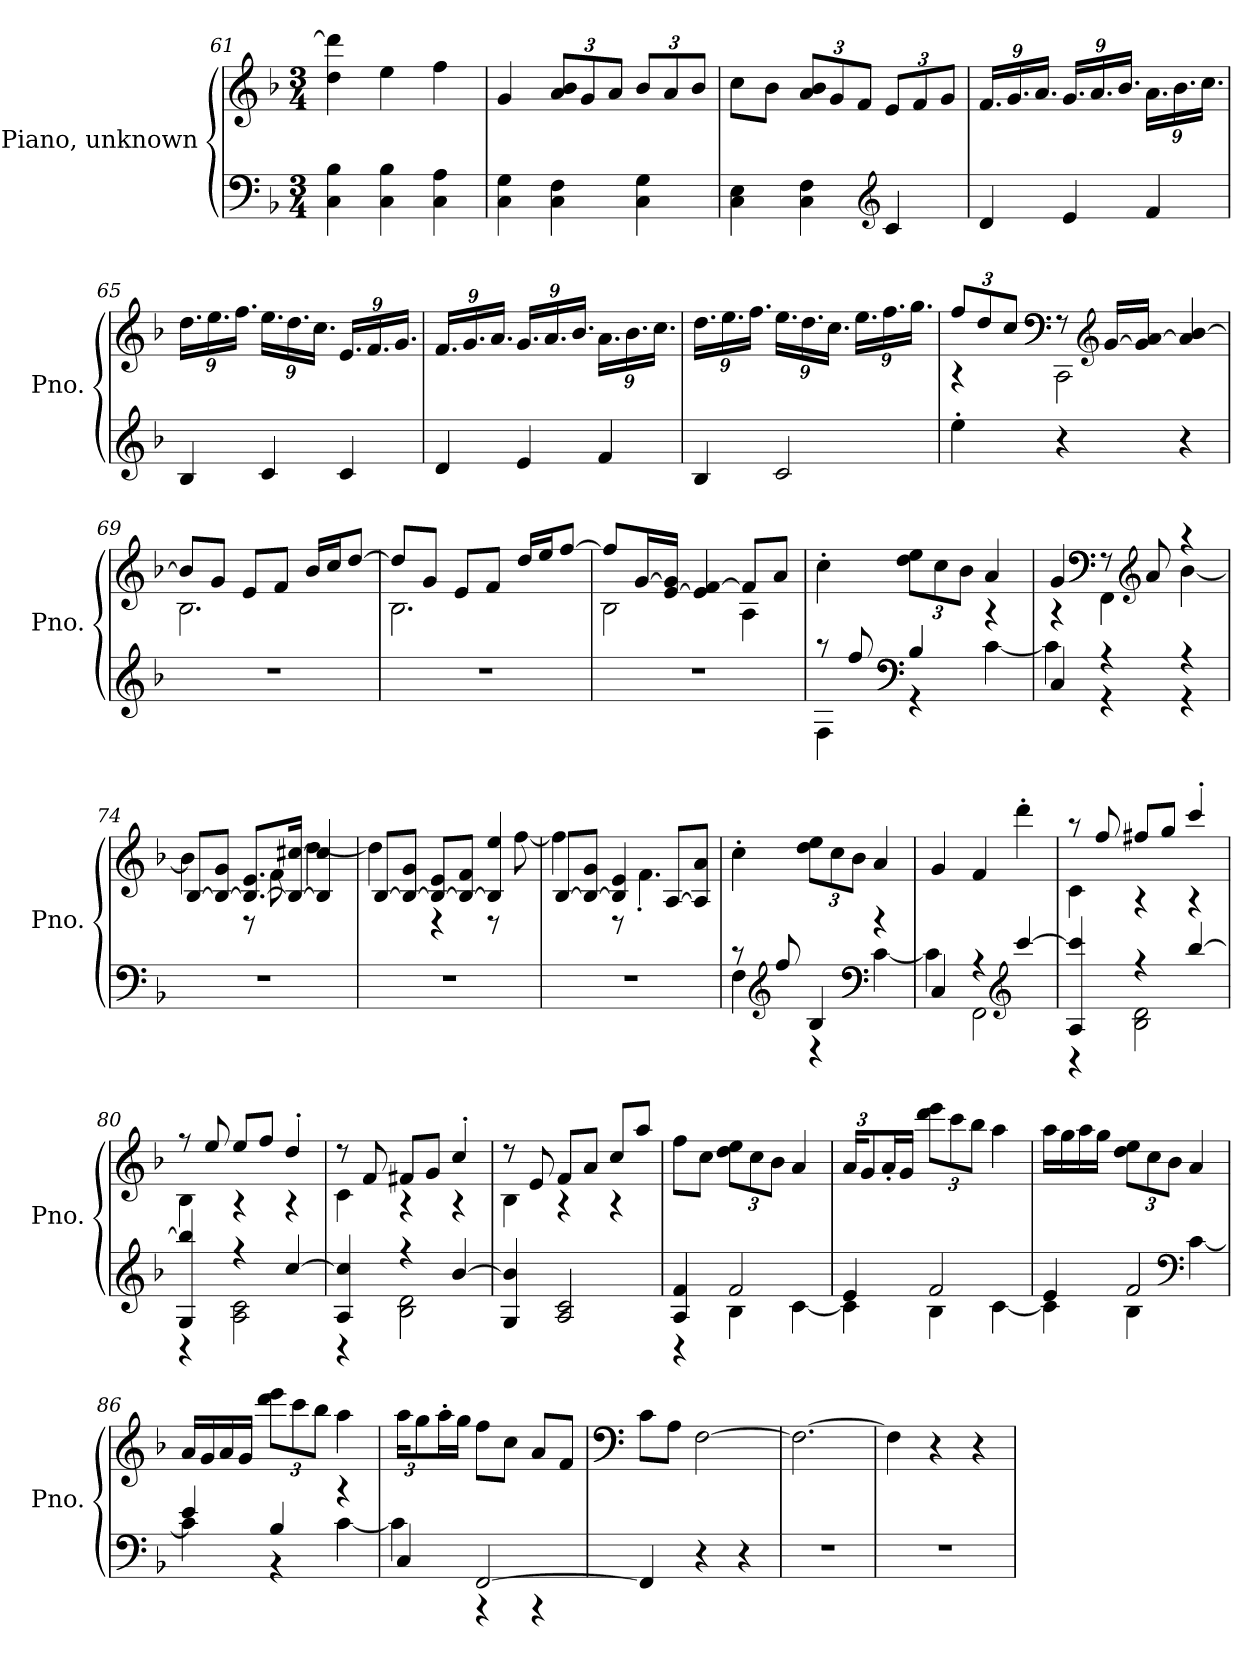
**kern	**kern
*part1	*part1
*staff2	*staff1
*I"Piano, unknown	*
*I'Pno.	*
*clefF4	*clefG2
*k[b-]	*k[b-]
*M3/4	*M3/4
=61	=61
4C\ 4B-\	4dd\ 4ddd\]
4C\ 4B-\	4ee\
4C\ 4A\	4ff\
=62	=62
4C\ 4G\	4g/
*	*Xbrackettup
4C\ 4F\	12a/ 12b-/L
.	12g/
.	12a/J
4C\ 4G\	12b-/L
.	12a/
.	12b-/J
!!LO:PB:g=z
=63	=63
4C\ 4E\	8cc\L
.	8b-\J
4C\ 4F\	12a/ 12b-/L
.	12g/
.	12f/J
*clefG2	*
4c/	12e/L
.	12f/
.	12g/J
=64	=64
4d/	18.f/LL
.	18.g/
.	18.a/JJ
4e/	18.g/LL
.	18.a/
.	18.b-/JJ
4f/	18.a\LL
.	18.b-\
.	18.cc\JJ
=65	=65
4B-/	18.dd\LL
.	18.ee\
.	18.ff\JJ
4c/	18.ee\LL
.	18.dd\
.	18.cc\JJ
4c/	18.e/LL
.	18.f/
.	18.g/JJ
!!LO:LB:g=z
=66	=66
4d/	18.f/LL
.	18.g/
.	18.a/JJ
4e/	18.g/LL
.	18.a/
.	18.b-/JJ
4f/	18.a\LL
.	18.b-\
.	18.cc\JJ
=67	=67
4B-/	18.dd\LL
.	18.ee\
.	18.ff\JJ
2c/	18.ee\LL
.	18.dd\
.	18.cc\JJ
.	18.ee\LL
.	18.ff\
.	18.gg\JJ
=68	=68
*	*^
4ee'\	12ff/L	4r
.	12dd/	.
.	12cc/J	.
*	*clefF4	*
4r	8r	2CC\
*	*clefG2	*
.	[16g/LL	.
.	16g/] [16a/JJ	.
4r	4a/] [4b-/	.
!!LO:LB:g=z	!!
=69	=69	=69
2.r	8b-/L]	2.B-\
.	8g/J	.
.	8e/L	.
.	8f/J	.
.	16b-/LL	.
.	16cc/J	.
.	[8dd/J	.
=70	=70	=70
2.r	8dd/L]	2.B-\
.	8g/J	.
.	8e/L	.
.	8f/J	.
.	16dd/LL	.
.	16ee/J	.
.	[8ff/J	.
=71	=71	=71
2.r	8ff/L]	2B-\
.	[16g/L	.
.	[16e/ 16g/]JJ	.
.	4e/] [4f/	.
.	8f/L]	4A\
.	8a/J	.
*	*v	*v
=72	=72
*^	*
8r	4F\	4cc'\
8ff/	.	.
*clefF4	*	*
4B-/	4r	12dd\ 12ee\L
.	.	12cc\
.	.	12b-\J
4r	[4c\	4a/
=73	=73	=73
*	*	*^
4C/	4c\]	4g/	4r
*	*	*clefF4	*
4r	4r	8r	4FF\
*	*	*clefG2	*
.	.	8a/	.
4r	4r	4r	[4b-\
*v	*v	*	*
!!LO:LB:g=z	!!
=74	=74	=74
2.r	[8B-/L	4b-\]
.	8B-/_ 8g/J	.
.	8.B-/_ 8.e/L	8r
.	.	8f\
.	16B-/_ [16cc#X/Jk	.
.	4B-/] 4cc#/]	[4dd\
=75	=75	=75
2.r	[8B-/L	4dd\]
.	8B-/_ 8g/J	.
.	8B-/_ 8e/L	4r
.	8B-/_ 8f/J	.
.	4B-/] 4ee/	8r
.	.	[8ff\
=76	=76	=76
2.r	[8B-/L	4ff\]
.	8B-/_ 8g/J	.
.	4B-/] 4e/	8r
.	.	4.f'\
.	[8A/L	.
.	8A/] 8a/J	.
*	*v	*v
=77	=77
*^	*
8r	4F\	4cc'\
*clefG2	*	*
8ff/	.	.
4B-/	4r	12dd\ 12ee\L
.	.	12cc\
.	.	12b-\J
*clefF4	*	*
4r	[4c\	4a/
!!LO:LB:g=z
=78	=78	=78
4C/	4c\]	4g/
4r	2FF\	4f/
*clefG2	*	*
[4ccc/	.	4ddd'\
=79	=79	=79
*	*	*^
4A/ 4ccc/]	4r	8r	4c\
.	.	8ff/	.
4r	2B-\ 2d\	8ff#X/L	4r
.	.	8gg/J	.
[4bb-/	.	4ccc'/	4r
=80	=80	=80	=80
4G/ 4bb-/]	4r	8r	4B-\
.	.	8ee/	.
4r	2A\ 2c\	8ee/L	4r
.	.	8ff/J	.
[4cc/	.	4dd'/	4r
=81	=81	=81	=81
4A/ 4cc/]	4r	8r	4c\
.	.	8f/	.
4r	2B-\ 2d\	8f#X/L	4r
.	.	8g/J	.
[4b-/	.	4cc'/	4r
*v	*v	*	*
=82	=82	=82
4G/ 4b-/]	8r	4B-\
.	8e/	.
2A/ 2c/	8f/L	4r
.	8a/J	.
.	8cc/L	4r
.	8aa/J	.
*	*v	*v
=83	=83
*^	*
4A/ 4f/	4r	8ff\L
.	.	8cc\J
2f/	4B-\	12dd\ 12ee\L
.	.	12cc\
.	.	12b-\J
.	[4c\	4a/
!!LO:LB:g=z
=84	=84	=84
4e/	4c\]	24a/KL
.	.	12g/
.	.	16a'/L
.	.	16g/JJ
2f/	4B-\	12ddd\ 12eee\L
.	.	12ccc\
.	.	12bb-\J
.	[4c\	4aa\
=85	=85	=85
4e/	4c\]	16aa\LL
.	.	16gg\
.	.	16aa\
.	.	16gg\JJ
2f/	4B-\	12dd\ 12ee\L
.	.	12cc\
.	.	12b-\J
*clefF4	*	*
.	[4c\	4a/
=86	=86	=86
4e/	4c\]	16a/LL
.	.	16g/
.	.	16a/
.	.	16g/JJ
4B-/	4r	12ddd\ 12eee\L
.	.	12ccc\
.	.	12bb-\J
4r	[4c\	4aa\
=87	=87	=87
4C/	4c\]	24aa\KL
.	.	12gg\
.	.	16aa'\L
.	.	16gg\JJ
[2FF/	4r	8ff\L
.	.	8cc\J
.	4r	8a/L
.	.	8f/J
*v	*v	*
!!LO:PB:g=z
=88	=88
*	*clefF4
4FF/]	8c\L
.	8A\J
4r	[2F\
4r	.
=89	=89
2.r	2.F\_
=90	=90
2.r	4F\]
.	4r
.	4r
=	=
*-	*-
